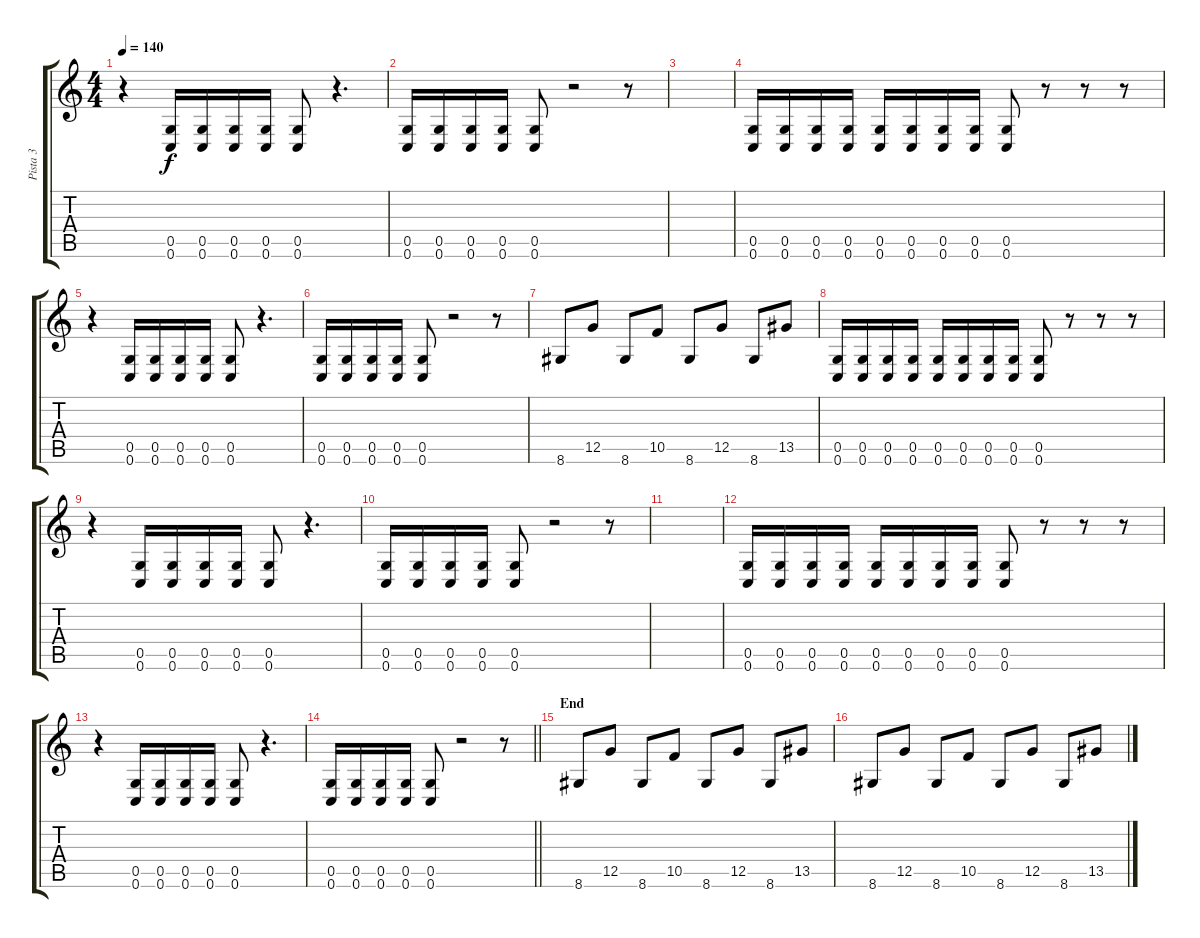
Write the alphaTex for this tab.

\track ("Pista 3" "Pista 3") {instrument distortionguitar}
\staff {score tabs}
\tuning (D4 A3 F3 C3 G2 C2) {hide}
\ts (4 4)
\tempo 140
\clef g2
\ks c
r.4{dy f} (0.5 0.6).16 (0.5 0.6).16 (0.5 0.6).16 (0.5 0.6).16 (0.5 0.6).8 r.4{d} |
(0.5 0.6).16 (0.5 0.6).16 (0.5 0.6).16 (0.5 0.6).16 (0.5 0.6).8 r.2 r.8 |
|
(0.5 0.6).16 (0.5 0.6).16 (0.5 0.6).16 (0.5 0.6).16 (0.5 0.6).16 (0.5 0.6).16 (0.5 0.6).16 (0.5 0.6).16 (0.5 0.6).8 r.8 r.8 r.8 |
r.4 (0.5 0.6).16 (0.5 0.6).16 (0.5 0.6).16 (0.5 0.6).16 (0.5 0.6).8 r.4{d} |
(0.5 0.6).16 (0.5 0.6).16 (0.5 0.6).16 (0.5 0.6).16 (0.5 0.6).8 r.2 r.8 |
8.6.8 12.5.8 8.6.8 10.5.8 8.6.8 12.5.8 8.6.8 13.5.8 |
(0.5 0.6).16 (0.5 0.6).16 (0.5 0.6).16 (0.5 0.6).16 (0.5 0.6).16 (0.5 0.6).16 (0.5 0.6).16 (0.5 0.6).16 (0.5 0.6).8 r.8 r.8 r.8 |
r.4 (0.5 0.6).16 (0.5 0.6).16 (0.5 0.6).16 (0.5 0.6).16 (0.5 0.6).8 r.4{d} |
(0.5 0.6).16 (0.5 0.6).16 (0.5 0.6).16 (0.5 0.6).16 (0.5 0.6).8 r.2 r.8 |
|
(0.5 0.6).16 (0.5 0.6).16 (0.5 0.6).16 (0.5 0.6).16 (0.5 0.6).16 (0.5 0.6).16 (0.5 0.6).16 (0.5 0.6).16 (0.5 0.6).8 r.8 r.8 r.8 |
r.4 (0.5 0.6).16 (0.5 0.6).16 (0.5 0.6).16 (0.5 0.6).16 (0.5 0.6).8 r.4{d} |
\barLineRight lightlight
(0.5 0.6).16 (0.5 0.6).16 (0.5 0.6).16 (0.5 0.6).16 (0.5 0.6).8 r.2 r.8 |
\section ("" "End")
8.6.8 12.5.8 8.6.8 10.5.8 8.6.8 12.5.8 8.6.8 13.5.8 |
8.6.8 12.5.8 8.6.8 10.5.8 8.6.8 12.5.8 8.6.8 13.5.8
